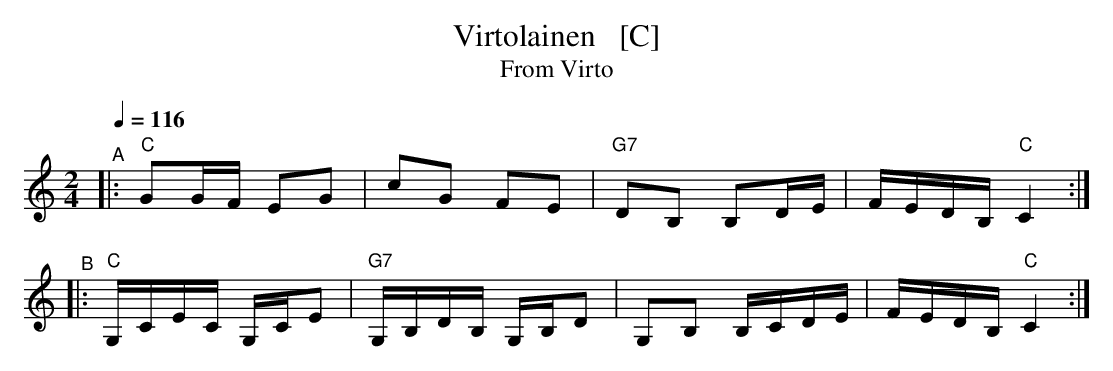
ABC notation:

X:1
T: Virtolainen   [C]
T: From Virto
L: 1/16
M: 2/4
Q: 1/4=116
K: C
"^A"|:\
"C"G2GF E2G2 | c2G2 F2E2 | "G7"D2B,2 B,2DE | FEDB, "C"C4 :|
"^B"|:\
"C"G,CEC G,CE2 | "G7"G,B,DB, G,B,D2 | G,2B,2 B,CDE | FEDB, "C"C4 :|
